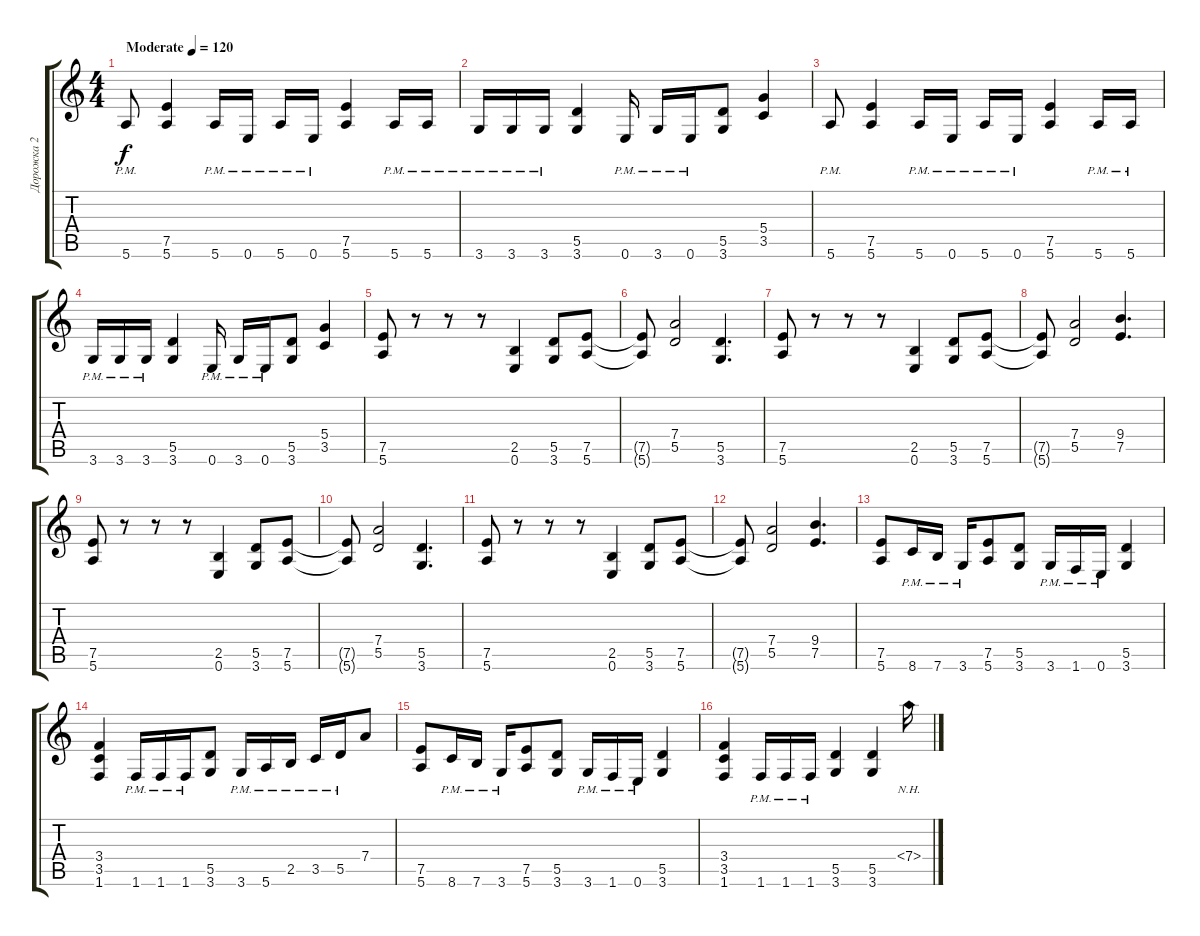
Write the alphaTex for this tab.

\track ("Дорожка 2" "Дорожка 2") {instrument distortionguitar}
\staff {score tabs}
\tuning (E4 B3 G3 D3 A2 E2) {hide}
\ts (4 4)
\tempo (120 "Moderate")
\clef g2
\ks c
5.6{pm}.8{dy f instrument distortionguitar} (7.5 5.6).4 5.6{pm}.16 0.6{pm}.16 5.6{pm}.16 0.6{pm}.16 (7.5 5.6).4 5.6{pm}.16 5.6{pm}.16 |
3.6{pm}.16 3.6{pm}.16 3.6{pm}.16 (5.5 3.6).4 0.6{pm}.16 3.6{pm}.16 0.6{pm}.16 (5.5 3.6).8 (5.4 3.5).4 |
5.6{pm}.8 (7.5 5.6).4 5.6{pm}.16 0.6{pm}.16 5.6{pm}.16 0.6{pm}.16 (7.5 5.6).4 5.6{pm}.16 5.6{pm}.16 |
3.6{pm}.16 3.6{pm}.16 3.6{pm}.16 (5.5 3.6).4 0.6{pm}.16 3.6{pm}.16 0.6{pm}.16 (5.5 3.6).8 (5.4 3.5).4 |
(7.5 5.6).8 r.8 r.8 r.8 (2.5 0.6).4 (5.5 3.6).8 (7.5 5.6).8 |
(7.5{t} 5.6{t}).8 (7.4 5.5).2 (5.5 3.6).4{d} |
(7.5 5.6).8 r.8 r.8 r.8 (2.5 0.6).4 (5.5 3.6).8 (7.5 5.6).8 |
(7.5{t} 5.6{t}).8 (7.4 5.5).2 (9.4 7.5).4{d} |
(7.5 5.6).8 r.8 r.8 r.8 (2.5 0.6).4 (5.5 3.6).8 (7.5 5.6).8 |
(7.5{t} 5.6{t}).8 (7.4 5.5).2 (5.5 3.6).4{d} |
(7.5 5.6).8 r.8 r.8 r.8 (2.5 0.6).4 (5.5 3.6).8 (7.5 5.6).8 |
(7.5{t} 5.6{t}).8 (7.4 5.5).2 (9.4 7.5).4{d} |
(7.5 5.6).8 8.6{pm}.16 7.6{pm}.16 3.6{pm}.16 (7.5 5.6).8 (5.5 3.6).8 3.6{pm}.16 1.6{pm}.16 0.6{pm}.16 (5.5 3.6).4 |
(3.4 3.5 1.6).4 1.6{pm}.16 1.6{pm}.16 1.6{pm}.16 (5.5 3.6).8 3.6{pm}.16 5.6{pm}.16 2.5{pm}.16 3.5{pm}.16 5.5{pm}.16 7.4.8 |
(7.5 5.6).8 8.6{pm}.16 7.6{pm}.16 3.6{pm}.16 (7.5 5.6).8 (5.5 3.6).8 3.6{pm}.16 1.6{pm}.16 0.6{pm}.16 (5.5 3.6).4 |
(3.4 3.5 1.6).4 1.6{pm}.16 1.6{pm}.16 1.6{pm}.16 (5.5 3.6).4 (5.5 3.6).4 7.4{nh}.16
